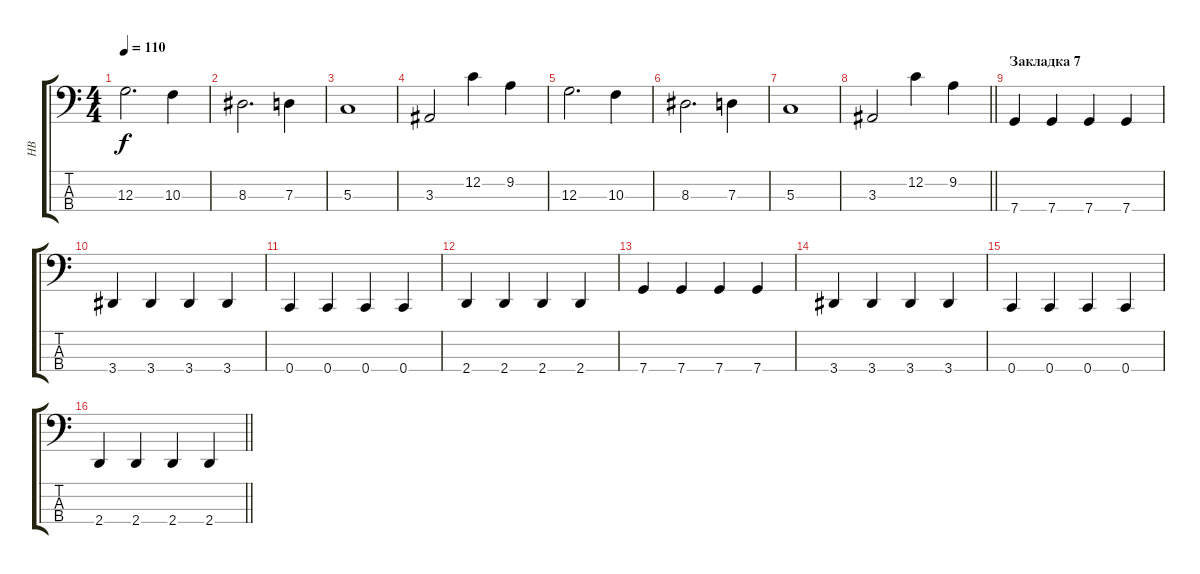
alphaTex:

\track ("НВ" "НВ") {instrument electricbassfinger}
\staff {score tabs}
\tuning (F2 C2 G1 C1) {hide}
\ts (4 4)
\tempo 110
\clef f4
\ks c
12.3.2{d dy f} 10.3.4 |
8.3.2{d} 7.3.4 |
5.3.1 |
3.3.2 12.2.4 9.2.4 |
12.3.2{d} 10.3.4 |
8.3.2{d} 7.3.4 |
5.3.1 |
\barLineRight lightlight
3.3.2 12.2.4 9.2.4 |
\section ("" "Закладка 7")
7.4.4 7.4.4 7.4.4 7.4.4 |
3.4.4 3.4.4 3.4.4 3.4.4 |
0.4.4 0.4.4 0.4.4 0.4.4 |
2.4.4 2.4.4 2.4.4 2.4.4 |
7.4.4 7.4.4 7.4.4 7.4.4 |
3.4.4 3.4.4 3.4.4 3.4.4 |
0.4.4 0.4.4 0.4.4 0.4.4 |
\barLineRight lightlight
2.4.4 2.4.4 2.4.4 2.4.4
